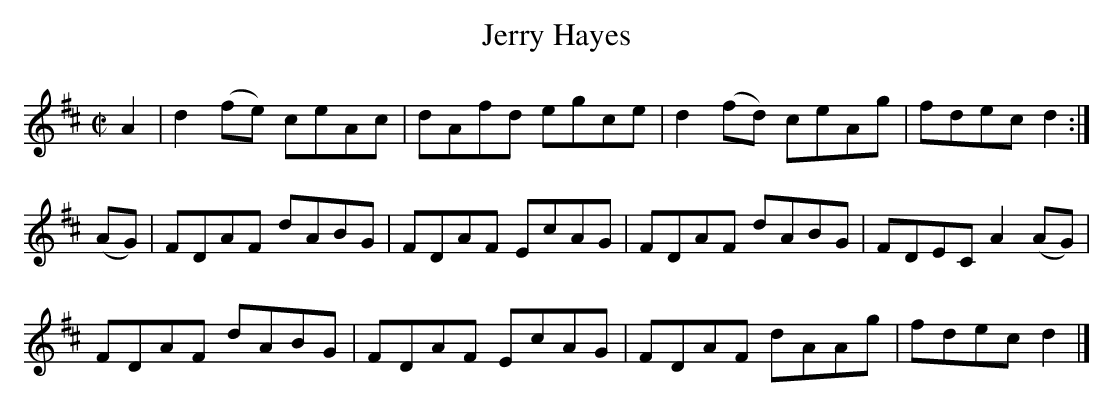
X:1
T: Jerry Hayes
M: C|
L: 1/8
K: D
A2   | d2 (fe) ceAc | dAfd egce | d2 (fd) ceAg | fdec d2 :|
(AG) | FDAF    dABG | FDAF EcAG | FDAF    dABG | FDEC A2 (AG) |
       FDAF    dABG | FDAF EcAG | FDAF    dAAg | fdec d2 |]
